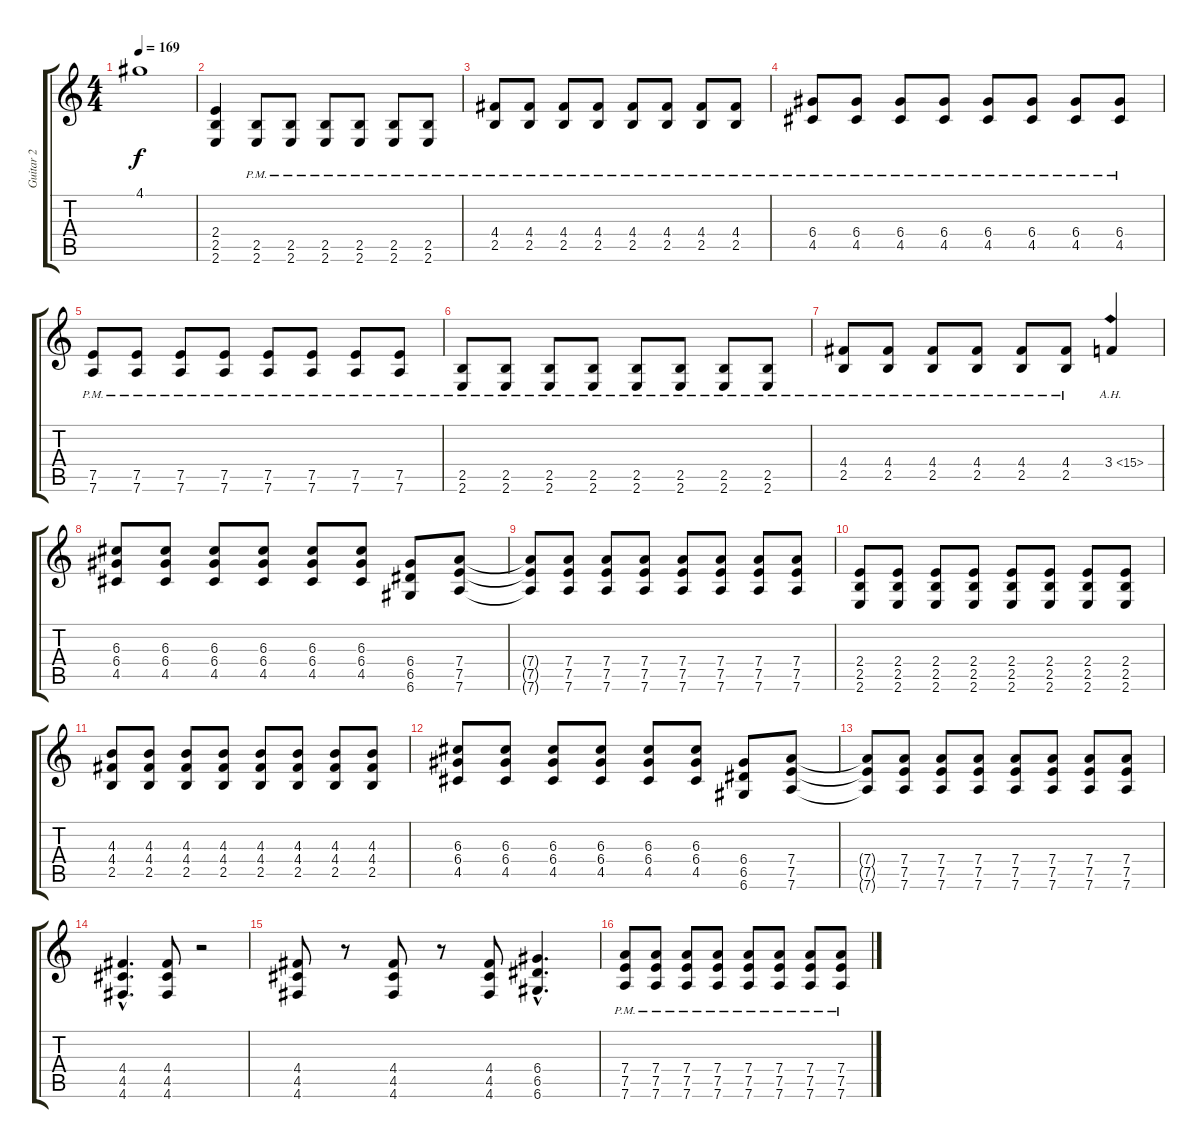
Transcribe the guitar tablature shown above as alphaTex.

\track ("Guitar 2" "Guitar 2") {instrument overdrivenguitar}
\staff {score tabs}
\tuning (E4 B3 G3 D3 A2 D2) {hide}
\ts (4 4)
\tempo 169
\clef g2
\ks c
4.1{t}.1{dy f} |
(2.4 2.5 2.6).4 (2.5{pm} 2.6{pm}).8 (2.5{pm} 2.6{pm}).8 (2.5{pm} 2.6{pm}).8 (2.5{pm} 2.6{pm}).8 (2.5{pm} 2.6{pm}).8 (2.5{pm} 2.6{pm}).8 |
(4.4{pm} 2.5{pm}).8 (4.4{pm} 2.5{pm}).8 (4.4{pm} 2.5{pm}).8 (4.4{pm} 2.5{pm}).8 (4.4{pm} 2.5{pm}).8 (4.4{pm} 2.5{pm}).8 (4.4{pm} 2.5{pm}).8 (4.4{pm} 2.5{pm}).8 |
(6.4{pm} 4.5{pm}).8 (6.4{pm} 4.5{pm}).8 (6.4{pm} 4.5{pm}).8 (6.4{pm} 4.5{pm}).8 (6.4{pm} 4.5{pm}).8 (6.4{pm} 4.5{pm}).8 (6.4{pm} 4.5{pm}).8 (6.4{pm} 4.5{pm}).8 |
(7.5{pm} 7.6{pm}).8 (7.5{pm} 7.6{pm}).8 (7.5{pm} 7.6{pm}).8 (7.5{pm} 7.6{pm}).8 (7.5{pm} 7.6{pm}).8 (7.5{pm} 7.6{pm}).8 (7.5{pm} 7.6{pm}).8 (7.5{pm} 7.6{pm}).8 |
(2.5{pm} 2.6{pm}).8 (2.5{pm} 2.6{pm}).8 (2.5{pm} 2.6{pm}).8 (2.5{pm} 2.6{pm}).8 (2.5{pm} 2.6{pm}).8 (2.5{pm} 2.6{pm}).8 (2.5{pm} 2.6{pm}).8 (2.5{pm} 2.6{pm}).8 |
(4.4{pm} 2.5{pm}).8 (4.4{pm} 2.5{pm}).8 (4.4{pm} 2.5{pm}).8 (4.4{pm} 2.5{pm}).8 (4.4{pm} 2.5{pm}).8 (4.4{pm} 2.5{pm}).8 3.4{ah 12}.4 |
(6.3 6.4 4.5).8 (6.3 6.4 4.5).8 (6.3 6.4 4.5).8 (6.3 6.4 4.5).8 (6.3 6.4 4.5).8 (6.3 6.4 4.5).8 (6.4 6.5 6.6).8 (7.4 7.5 7.6).8 |
(7.4{t} 7.5{t} 7.6{t}).8 (7.4 7.5 7.6).8 (7.4 7.5 7.6).8 (7.4 7.5 7.6).8 (7.4 7.5 7.6).8 (7.4 7.5 7.6).8 (7.4 7.5 7.6).8 (7.4 7.5 7.6).8 |
(2.4 2.5 2.6).8 (2.4 2.5 2.6).8 (2.4 2.5 2.6).8 (2.4 2.5 2.6).8 (2.4 2.5 2.6).8 (2.4 2.5 2.6).8 (2.4 2.5 2.6).8 (2.4 2.5 2.6).8 |
(4.3 4.4 2.5).8 (4.3 4.4 2.5).8 (4.3 4.4 2.5).8 (4.3 4.4 2.5).8 (4.3 4.4 2.5).8 (4.3 4.4 2.5).8 (4.3 4.4 2.5).8 (4.3 4.4 2.5).8 |
(6.3 6.4 4.5).8 (6.3 6.4 4.5).8 (6.3 6.4 4.5).8 (6.3 6.4 4.5).8 (6.3 6.4 4.5).8 (6.3 6.4 4.5).8 (6.4 6.5 6.6).8 (7.4 7.5 7.6).8 |
(7.4{t} 7.5{t} 7.6{t}).8 (7.4 7.5 7.6).8 (7.4 7.5 7.6).8 (7.4 7.5 7.6).8 (7.4 7.5 7.6).8 (7.4 7.5 7.6).8 (7.4 7.5 7.6).8 (7.4 7.5 7.6).8 |
(4.4{hac} 4.5{hac} 4.6{hac}).4{d} (4.4 4.5 4.6).8 r.2 |
(4.4 4.5 4.6).8 r.8 (4.4 4.5 4.6).8 r.8 (4.4 4.5 4.6).8 (6.4{hac} 6.5{hac} 6.6{hac}).4{d} |
(7.4{pm} 7.5{pm} 7.6{pm}).8 (7.4{pm} 7.5{pm} 7.6{pm}).8 (7.4{pm} 7.5{pm} 7.6{pm}).8 (7.4{pm} 7.5{pm} 7.6{pm}).8 (7.4{pm} 7.5{pm} 7.6{pm}).8 (7.4{pm} 7.5{pm} 7.6{pm}).8 (7.4{pm} 7.5{pm} 7.6{pm}).8 (7.4{pm} 7.5{pm} 7.6{pm}).8
